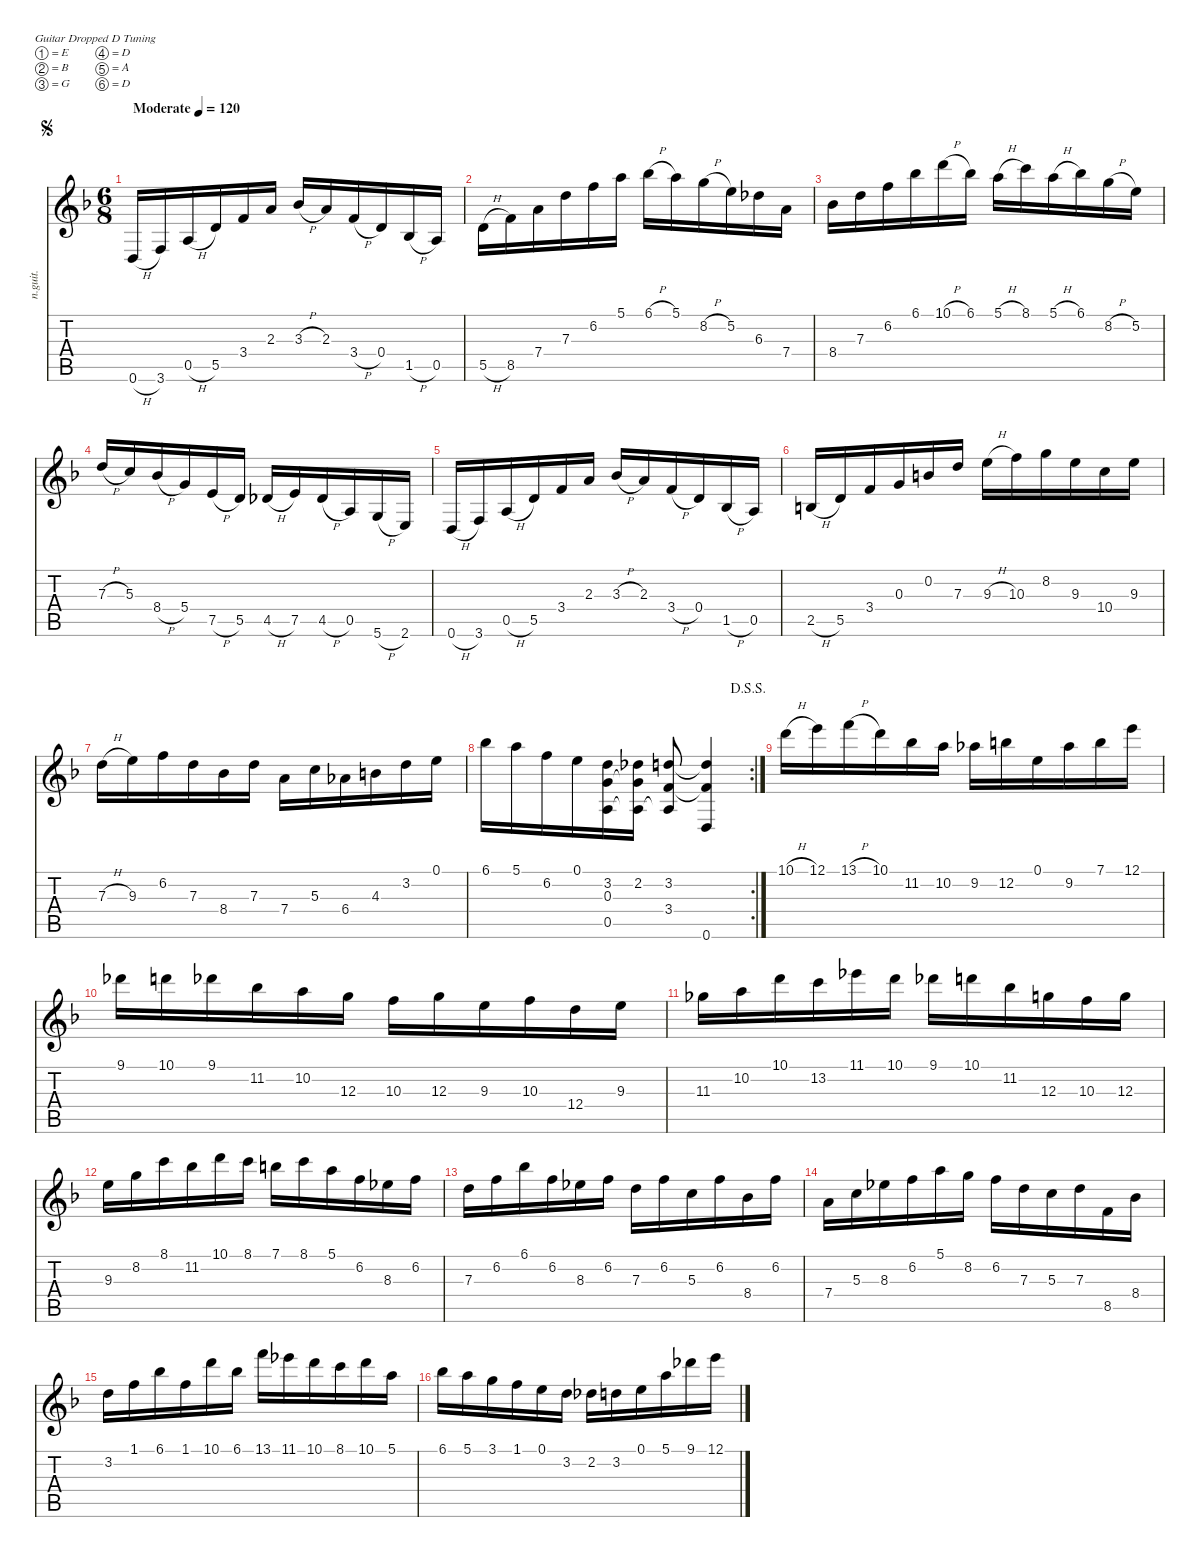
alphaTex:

\defaultSystemsLayout 4
\hideDynamics
\bracketExtendMode nobrackets
\track ("Track 1" "n.guit.") {instrument acousticguitarnylon}
\staff {score tabs}
\tuning (E4 B3 G3 D3 A2 D2)
\ts (6 8)
\beaming (8 3 3)
\jump segno
\tempo (120 "Moderate")
\clef g2
\ks dminor
0.6{h acc forcenatural}.16{dy f instrument acousticguitarnylon beam Up} 3.6{acc forcenatural}.16{beam Up} 0.5{h acc forcenatural}.16{beam Up} 5.5{acc forcenatural}.16{beam Up} 3.4{acc forcenatural}.16{beam Up} 2.3{acc forcenatural}.16{beam Up} 3.3{h acc b}.16{beam Up} 2.3{acc forcenatural}.16{beam Up} 3.4{h acc forcenatural}.16{beam Up} 0.4{acc forcenatural}.16{beam Up} 1.5{h acc b}.16{beam Up} 0.5{acc forcenatural}.16{beam Up} |
5.5{h acc forcenatural}.16{beam Down} 8.5{acc forcenatural}.16{beam Down} 7.4{acc forcenatural}.16{beam Down} 7.3{acc forcenatural}.16{beam Down} 6.2{acc forcenatural}.16{beam Down} 5.1{acc forcenatural}.16{beam Down} 6.1{h acc b}.16{beam Down} 5.1{acc forcenatural}.16{beam Down} 8.2{h acc forcenatural}.16{beam Down} 5.2{acc forcenatural}.16{beam Down} 6.3{acc b}.16{beam Down} 7.4{acc forcenatural}.16{beam Down} |
8.4{acc b}.16{beam Down} 7.3{acc forcenatural}.16{beam Down} 6.2{acc forcenatural}.16{beam Down} 6.1{acc b}.16{beam Down} 10.1{h acc forcenatural}.16{beam Down} 6.1{acc b}.16{beam Down} 5.1{h acc forcenatural}.16{beam Down} 8.1{acc forcenatural}.16{beam Down} 5.1{h acc forcenatural}.16{beam Down} 6.1{acc b}.16{beam Down} 8.2{h acc forcenatural}.16{beam Down} 5.2{acc forcenatural}.16{beam Down} |
7.3{h acc forcenatural}.16{beam Up} 5.3{acc forcenatural}.16{beam Up} 8.4{h acc b}.16{beam Up} 5.4{acc forcenatural}.16{beam Up} 7.5{h acc forcenatural}.16{beam Up} 5.5{acc forcenatural}.16{beam Up} 4.5{h acc b}.16{beam Up} 7.5{acc forcenatural}.16{beam Up} 4.5{h acc b}.16{beam Up} 0.5{acc forcenatural}.16{beam Up} 5.6{h acc forcenatural}.16{beam Up} 2.6{acc forcenatural}.16{beam Up} |
0.6{h acc forcenatural}.16{beam Up} 3.6{acc forcenatural}.16{beam Up} 0.5{h acc forcenatural}.16{beam Up} 5.5{acc forcenatural}.16{beam Up} 3.4{acc forcenatural}.16{beam Up} 2.3{acc forcenatural}.16{beam Up} 3.3{h acc b}.16{beam Up} 2.3{acc forcenatural}.16{beam Up} 3.4{h acc forcenatural}.16{beam Up} 0.4{acc forcenatural}.16{beam Up} 1.5{h acc b}.16{beam Up} 0.5{acc forcenatural}.16{beam Up} |
2.5{h acc forcenatural}.16{beam Up} 5.5{acc forcenatural}.16{beam Up} 3.4{acc forcenatural}.16{beam Up} 0.3{acc forcenatural}.16{beam Up} 0.2{acc forcenatural}.16{beam Up} 7.3{acc forcenatural}.16{beam Up} 9.3{h acc forcenatural}.16{beam Down} 10.3{acc forcenatural}.16{beam Down} 8.2{acc forcenatural}.16{beam Down} 9.3{acc forcenatural}.16{beam Down} 10.4{acc forcenatural}.16{beam Down} 9.3{acc forcenatural}.16{beam Down} |
7.3{h acc forcenatural}.16{beam Down} 9.3{acc forcenatural}.16{beam Down} 6.2{acc forcenatural}.16{beam Down} 7.3{acc forcenatural}.16{beam Down} 8.4{acc b}.16{beam Down} 7.3{acc forcenatural}.16{beam Down} 7.4{acc forcenatural}.16{beam Down} 5.3{acc forcenatural}.16{beam Down} 6.4{acc b}.16{beam Down} 4.3{acc forcenatural}.16{beam Down} 3.2{acc forcenatural}.16{beam Down} 0.1{acc forcenatural}.16{beam Down} |
\rc 2
\jump dalsegnosegno
6.1{acc b}.16{beam Down} 5.1{acc forcenatural}.16{beam Down} 6.2{acc forcenatural}.16{beam Down} 0.1{acc forcenatural}.16{beam Down} (3.2{acc forcenatural} 0.3{acc forcenatural} 0.5{acc forcenatural}).16{beam Down} (2.2{acc b} 0.3{t acc forcenatural} 0.5{t acc forcenatural}).16{beam Down} (3.2{acc forcenatural} 3.4{acc forcenatural} 0.5{t acc forcenatural}).8{beam Up} (3.2{t acc forcenatural} 3.4{t acc forcenatural} 0.6{acc forcenatural}).4{beam Up} |
10.1{h acc forcenatural}.16{beam Down} 12.1{acc forcenatural}.16{beam Down} 13.1{h acc forcenatural}.16{beam Down} 10.1{acc forcenatural}.16{beam Down} 11.2{acc b}.16{beam Down} 10.2{acc forcenatural}.16{beam Down} 9.2{acc b}.16{beam Down} 12.2{acc forcenatural}.16{beam Down} 0.1{acc forcenatural}.16{beam Down} 9.2{acc b}.16{beam Down} 7.1{acc forcenatural}.16{beam Down} 12.1{acc forcenatural}.16{beam Down} |
9.1{acc b}.16{beam Down} 10.1{acc forcenatural}.16{beam Down} 9.1{acc b}.16{beam Down} 11.2{acc b}.16{beam Down} 10.2{acc forcenatural}.16{beam Down} 12.3{acc forcenatural}.16{beam Down} 10.3{acc forcenatural}.16{beam Down} 12.3{acc forcenatural}.16{beam Down} 9.3{acc forcenatural}.16{beam Down} 10.3{acc forcenatural}.16{beam Down} 12.4{acc forcenatural}.16{beam Down} 9.3{acc forcenatural}.16{beam Down} |
11.3{acc b}.16{beam Down} 10.2{acc forcenatural}.16{beam Down} 10.1{acc forcenatural}.16{beam Down} 13.2{acc forcenatural}.16{beam Down} 11.1{acc b}.16{beam Down} 10.1{acc forcenatural}.16{beam Down} 9.1{acc b}.16{beam Down} 10.1{acc forcenatural}.16{beam Down} 11.2{acc b}.16{beam Down} 12.3{acc forcenatural}.16{beam Down} 10.3{acc forcenatural}.16{beam Down} 12.3{acc forcenatural}.16{beam Down} |
9.3{acc forcenatural}.16{beam Down} 8.2{acc forcenatural}.16{beam Down} 8.1{acc forcenatural}.16{beam Down} 11.2{acc b}.16{beam Down} 10.1{acc forcenatural}.16{beam Down} 8.1{acc forcenatural}.16{beam Down} 7.1{acc forcenatural}.16{beam Down} 8.1{acc forcenatural}.16{beam Down} 5.1{acc forcenatural}.16{beam Down} 6.2{acc forcenatural}.16{beam Down} 8.3{acc b}.16{beam Down} 6.2{acc forcenatural}.16{beam Down} |
7.3{acc forcenatural}.16{beam Down} 6.2{acc forcenatural}.16{beam Down} 6.1{acc b}.16{beam Down} 6.2{acc forcenatural}.16{beam Down} 8.3{acc b}.16{beam Down} 6.2{acc forcenatural}.16{beam Down} 7.3{acc forcenatural}.16{beam Down} 6.2{acc forcenatural}.16{beam Down} 5.3{acc forcenatural}.16{beam Down} 6.2{acc forcenatural}.16{beam Down} 8.4{acc b}.16{beam Down} 6.2{acc forcenatural}.16{beam Down} |
7.4{acc forcenatural}.16{beam Down} 5.3{acc forcenatural}.16{beam Down} 8.3{acc b}.16{beam Down} 6.2{acc forcenatural}.16{beam Down} 5.1{acc forcenatural}.16{beam Down} 8.2{acc forcenatural}.16{beam Down} 6.2{acc forcenatural}.16{beam Down} 7.3{acc forcenatural}.16{beam Down} 5.3{acc forcenatural}.16{beam Down} 7.3{acc forcenatural}.16{beam Down} 8.5{acc forcenatural}.16{beam Down} 8.4{acc b}.16{beam Down} |
3.2{acc forcenatural}.16{beam Down} 1.1{acc forcenatural}.16{beam Down} 6.1{acc b}.16{beam Down} 1.1{acc forcenatural}.16{beam Down} 10.1{acc forcenatural}.16{beam Down} 6.1{acc b}.16{beam Down} 13.1{acc forcenatural}.16{beam Down} 11.1{acc b}.16{beam Down} 10.1{acc forcenatural}.16{beam Down} 8.1{acc forcenatural}.16{beam Down} 10.1{acc forcenatural}.16{beam Down} 5.1{acc forcenatural}.16{beam Down} |
6.1{acc b}.16{beam Down} 5.1{acc forcenatural}.16{beam Down} 3.1{acc forcenatural}.16{beam Down} 1.1{acc forcenatural}.16{beam Down} 0.1{acc forcenatural}.16{beam Down} 3.2{acc forcenatural}.16{beam Down} 2.2{acc b}.16{beam Down} 3.2{acc forcenatural}.16{beam Down} 0.1{acc forcenatural}.16{beam Down} 5.1{acc forcenatural}.16{beam Down} 9.1{acc b}.16{beam Down} 12.1{acc forcenatural}.16{beam Down}
